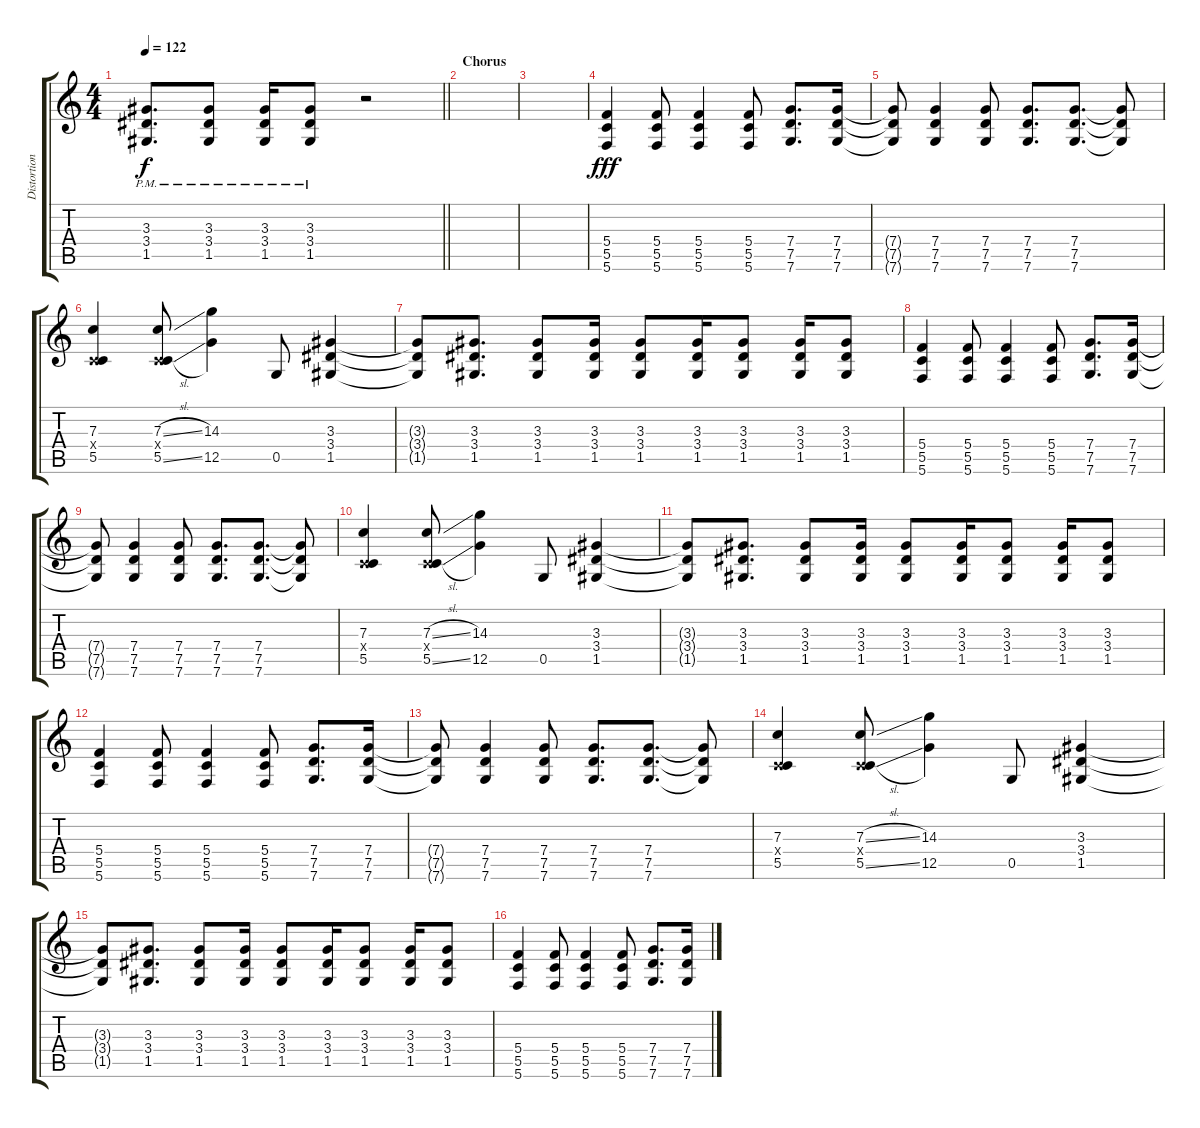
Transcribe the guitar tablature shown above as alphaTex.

\track ("Distortion guitar 01" "Distortion") {instrument overdrivenguitar}
\staff {score tabs}
\tuning (D4 A3 F3 C3 G2 C2) {hide}
\ts (4 4)
\tempo 122
\clef g2
\barLineRight lightlight
\ks c
(3.3{pm} 3.4{pm} 1.5{pm}).8{d dy f} (3.3{pm} 3.4{pm} 1.5{pm}).8 (3.3{pm} 3.4{pm} 1.5{pm}).16 (3.3{pm} 3.4{pm} 1.5{pm}).8 r.2 |
\section ("" "Chorus")
|
|
(5.4 5.5 5.6).4{dy fff balance 6} (5.4 5.5 5.6).8 (5.4 5.5 5.6).4 (5.4 5.5 5.6).8 (7.4 7.5 7.6).8{d} (7.4 7.5 7.6).16 |
(7.4{t} 7.5{t} 7.6{t}).8 (7.4 7.5 7.6).4 (7.4 7.5 7.6).8 (7.4 7.5 7.6).8{d} (7.4 7.5 7.6).8{d} (7.4{t} 7.5{t} 7.6{t}).8 |
(7.3 0.4{x} 5.5).4 (7.3{sl} 0.4{x} 5.5{sl}).8 (14.3 12.5).4 0.5.8 (3.3 3.4 1.5).4 |
(3.3{t} 3.4{t} 1.5{t}).8 (3.3 3.4 1.5).8{d} (3.3 3.4 1.5).8 (3.3 3.4 1.5).16 (3.3 3.4 1.5).8 (3.3 3.4 1.5).16 (3.3 3.4 1.5).8 (3.3 3.4 1.5).16 (3.3 3.4 1.5).8 |
(5.4 5.5 5.6).4 (5.4 5.5 5.6).8 (5.4 5.5 5.6).4 (5.4 5.5 5.6).8 (7.4 7.5 7.6).8{d} (7.4 7.5 7.6).16 |
(7.4{t} 7.5{t} 7.6{t}).8 (7.4 7.5 7.6).4 (7.4 7.5 7.6).8 (7.4 7.5 7.6).8{d} (7.4 7.5 7.6).8{d} (7.4{t} 7.5{t} 7.6{t}).8 |
(7.3 0.4{x} 5.5).4 (7.3{sl} 0.4{x} 5.5{sl}).8 (14.3 12.5).4 0.5.8 (3.3 3.4 1.5).4 |
(3.3{t} 3.4{t} 1.5{t}).8 (3.3 3.4 1.5).8{d} (3.3 3.4 1.5).8 (3.3 3.4 1.5).16 (3.3 3.4 1.5).8 (3.3 3.4 1.5).16 (3.3 3.4 1.5).8 (3.3 3.4 1.5).16 (3.3 3.4 1.5).8 |
(5.4 5.5 5.6).4 (5.4 5.5 5.6).8 (5.4 5.5 5.6).4 (5.4 5.5 5.6).8 (7.4 7.5 7.6).8{d} (7.4 7.5 7.6).16 |
(7.4{t} 7.5{t} 7.6{t}).8 (7.4 7.5 7.6).4 (7.4 7.5 7.6).8 (7.4 7.5 7.6).8{d} (7.4 7.5 7.6).8{d} (7.4{t} 7.5{t} 7.6{t}).8 |
(7.3 0.4{x} 5.5).4 (7.3{sl} 0.4{x} 5.5{sl}).8 (14.3 12.5).4 0.5.8 (3.3 3.4 1.5).4 |
(3.3{t} 3.4{t} 1.5{t}).8 (3.3 3.4 1.5).8{d} (3.3 3.4 1.5).8 (3.3 3.4 1.5).16 (3.3 3.4 1.5).8 (3.3 3.4 1.5).16 (3.3 3.4 1.5).8 (3.3 3.4 1.5).16 (3.3 3.4 1.5).8 |
(5.4 5.5 5.6).4 (5.4 5.5 5.6).8 (5.4 5.5 5.6).4 (5.4 5.5 5.6).8 (7.4 7.5 7.6).8{d} (7.4 7.5 7.6).16
